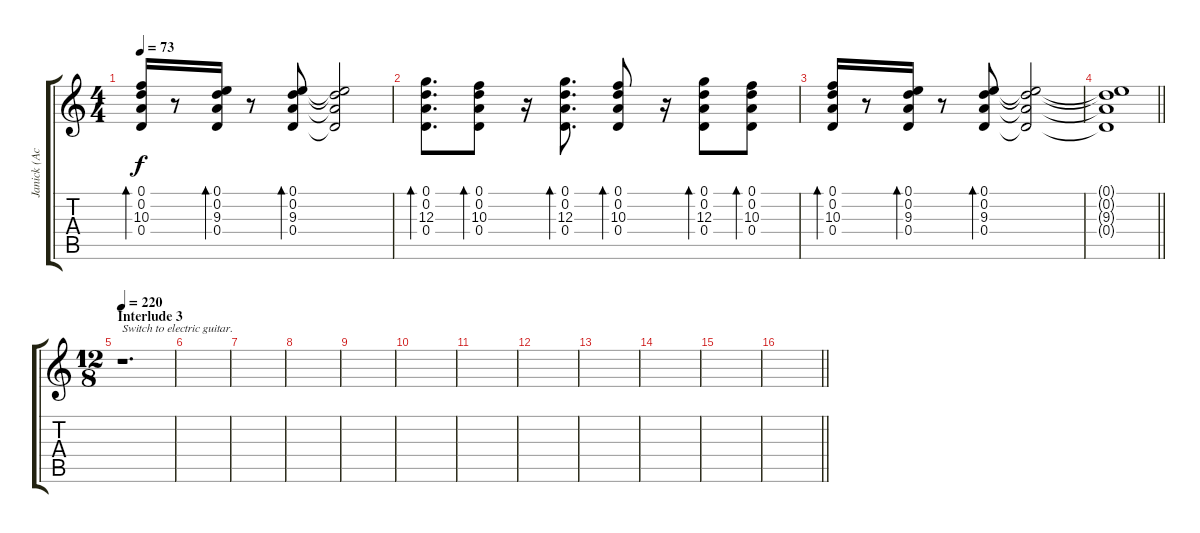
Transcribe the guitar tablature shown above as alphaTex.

\track ("Janick (Acoustic)" "Janick (Ac") {instrument acousticguitarsteel}
\staff {score tabs}
\tuning (D4 A3 G3 D3 A2 D2) {hide}
\ts (4 4)
\tempo 73
\clef g2
\ks c
(0.1 0.2 10.3 0.4).16{bd 120 dy f} r.8 (0.1 0.2 9.3 0.4).16{bd 120} r.8 (0.1 0.2 9.3 0.4).8{bd 120} (0.1{t} 0.2{t} 9.3{t} 0.4{t}).2 |
(0.1 0.2 12.3 0.4).8{d bd 120} (0.1 0.2 10.3 0.4).8{bd 120} r.16 (0.1 0.2 12.3 0.4).8{d bd 120} (0.1 0.2 10.3 0.4).8{bd 120} r.16 (0.1 0.2 12.3 0.4).8{bd 120} (0.1 0.2 10.3 0.4).8{bd 120} |
(0.1 0.2 10.3 0.4).16{bd 120} r.8 (0.1 0.2 9.3 0.4).16{bd 120} r.8 (0.1 0.2 9.3 0.4).8{bd 120} (0.1{t} 0.2{t} 9.3{t} 0.4{t}).2 |
\barLineRight lightlight
(0.1{t} 0.2{t} 9.3{t} 0.4{t}).1 |
\ts (12 8)
\section ("" "Interlude 3")
\tempo 220
r.1{d txt "Switch to electric guitar."} |
|
|
|
|
|
|
|
|
|
|
\barLineRight lightlight
